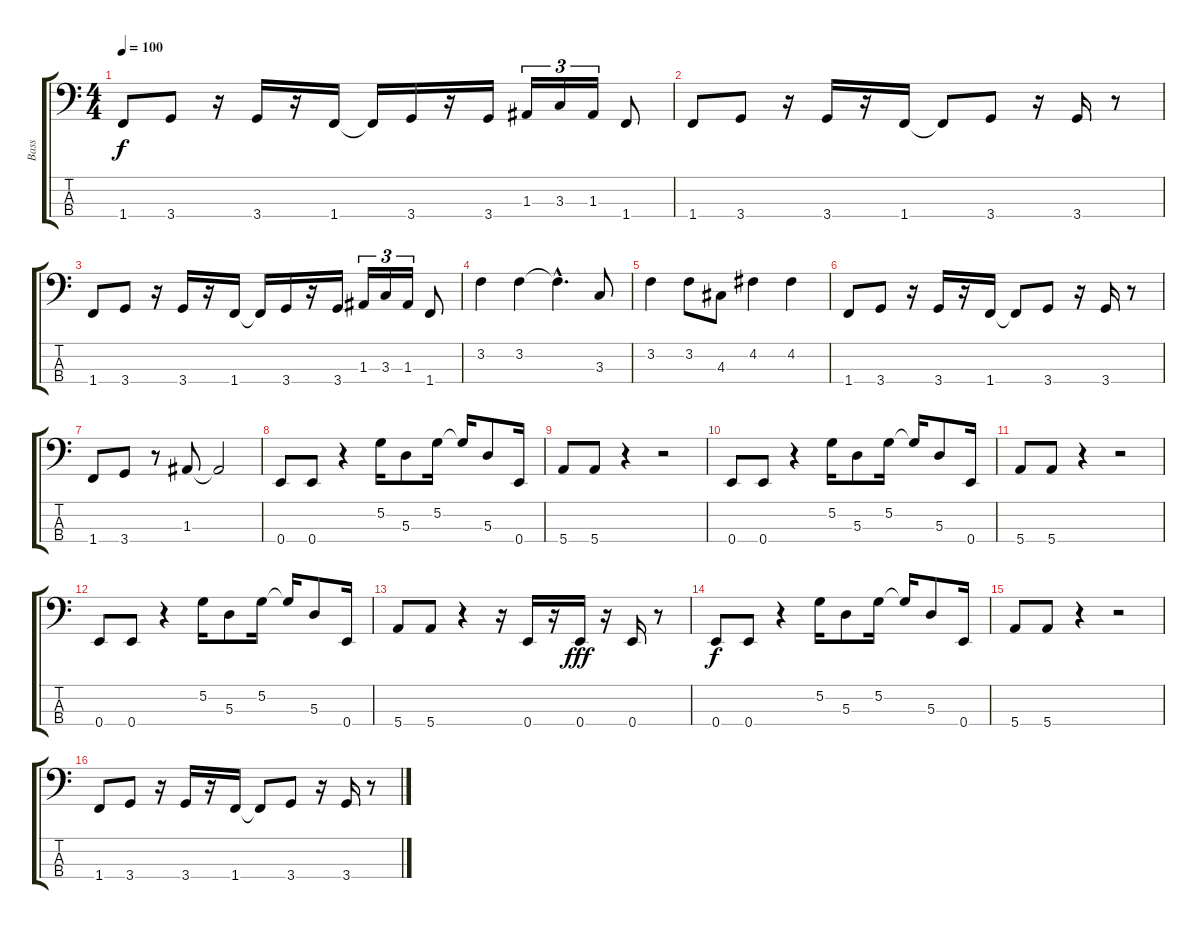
\track ("Bass" "Bass") {instrument slapbass1}
\staff {score tabs}
\tuning (G2 D2 A1 E1) {hide}
\ts (4 4)
\tempo 100
\clef f4
\ks c
1.4.8{dy f} 3.4.8 r.16 3.4.16 r.16 1.4.16 1.4{t}.16 3.4.16 r.16 3.4.16 1.3.16{tu (3 2)} 3.3.16{tu (3 2)} 1.3.16{tu (3 2)} 1.4.8 |
1.4.8 3.4.8 r.16 3.4.16 r.16 1.4.16 1.4{t}.8 3.4.8 r.16 3.4.16 r.8 |
1.4.8 3.4.8 r.16 3.4.16 r.16 1.4.16 1.4{t}.16 3.4.16 r.16 3.4.16 1.3.16{tu (3 2)} 3.3.16{tu (3 2)} 1.3.16{tu (3 2)} 1.4.8 |
3.2.4 3.2.4 3.2{hac t}.4{d} 3.3.8 |
3.2.4 3.2.8 4.3.8 4.2.4 4.2.4 |
1.4.8 3.4.8 r.16 3.4.16 r.16 1.4.16 1.4{t}.8 3.4.8 r.16 3.4.16 r.8 |
1.4.8 3.4.8 r.8 1.3.8 1.3{t}.2 |
0.4.8 0.4.8 r.4 5.2.16 5.3.8 5.2.16 5.2{t}.16 5.3.8 0.4.16 |
5.4.8 5.4.8 r.4 r.2 |
0.4.8 0.4.8 r.4 5.2.16 5.3.8 5.2.16 5.2{t}.16 5.3.8 0.4.16 |
5.4.8 5.4.8 r.4 r.2 |
0.4.8 0.4.8 r.4 5.2.16 5.3.8 5.2.16 5.2{t}.16 5.3.8 0.4.16 |
5.4.8 5.4.8 r.4 r.16 0.4.16 r.16 0.4.16{dy fff} r.16 0.4.16 r.8 |
0.4.8{dy f} 0.4.8 r.4 5.2.16 5.3.8 5.2.16 5.2{t}.16 5.3.8 0.4.16 |
5.4.8 5.4.8 r.4 r.2 |
1.4.8 3.4.8 r.16 3.4.16 r.16 1.4.16 1.4{t}.8 3.4.8 r.16 3.4.16 r.8
